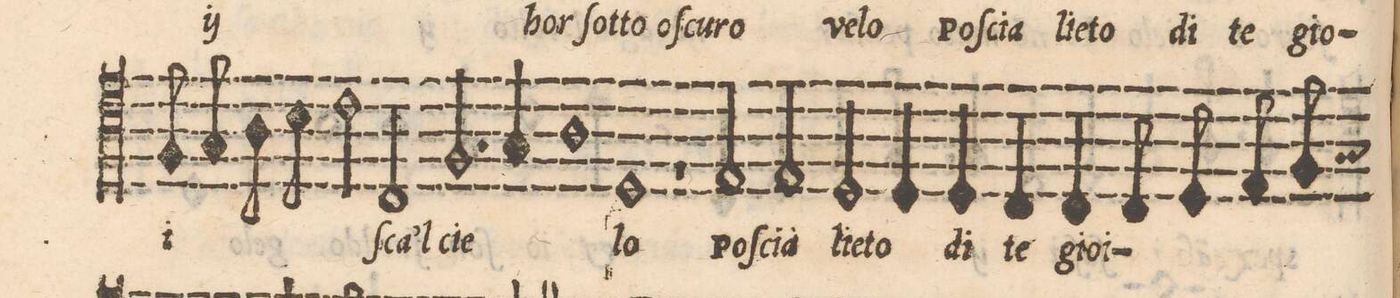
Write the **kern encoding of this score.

**kern	**text
*I"BASSO	*
*clefC4	*
*k[]	*
*met(C|)	*
*M2/1	*
8F/	-i-
8G/	.
8A\	.
8B\	.
2c\	.
2C/	-ſca`l
=29-	=29-
2.F/	cie-
4G/	.
1A	.
=30-	=30-
1D	-lo
1r	.
=31-	=31-
2E/	poſ-
2E/	-cia
2D/	lie-
4D/	-to
4D/	di
=32-	=32-
4C/	te
4C/	gioi-
8C/	.
8D/	.
8E/	.
8F/	.
*-	*-
